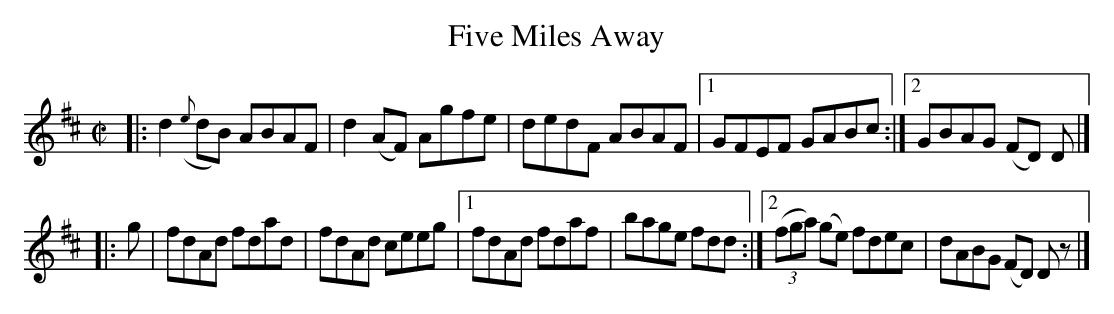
X:1
T:Five Miles Away
M:C|
L:1/8
K:D
|:\
d2 ({e}dB) ABAF | d2 (AF) Agfe | dedF ABAF |\
[1 GFEF GABc :|2 GBAG (FD) D |]
|: g |\
fdAd fdad | fdAd ceeg |\
[1 fdAd fdaf | bage fdd :|\
[2((3fga) (ge) fdec | dABG (FD) Dz |]
